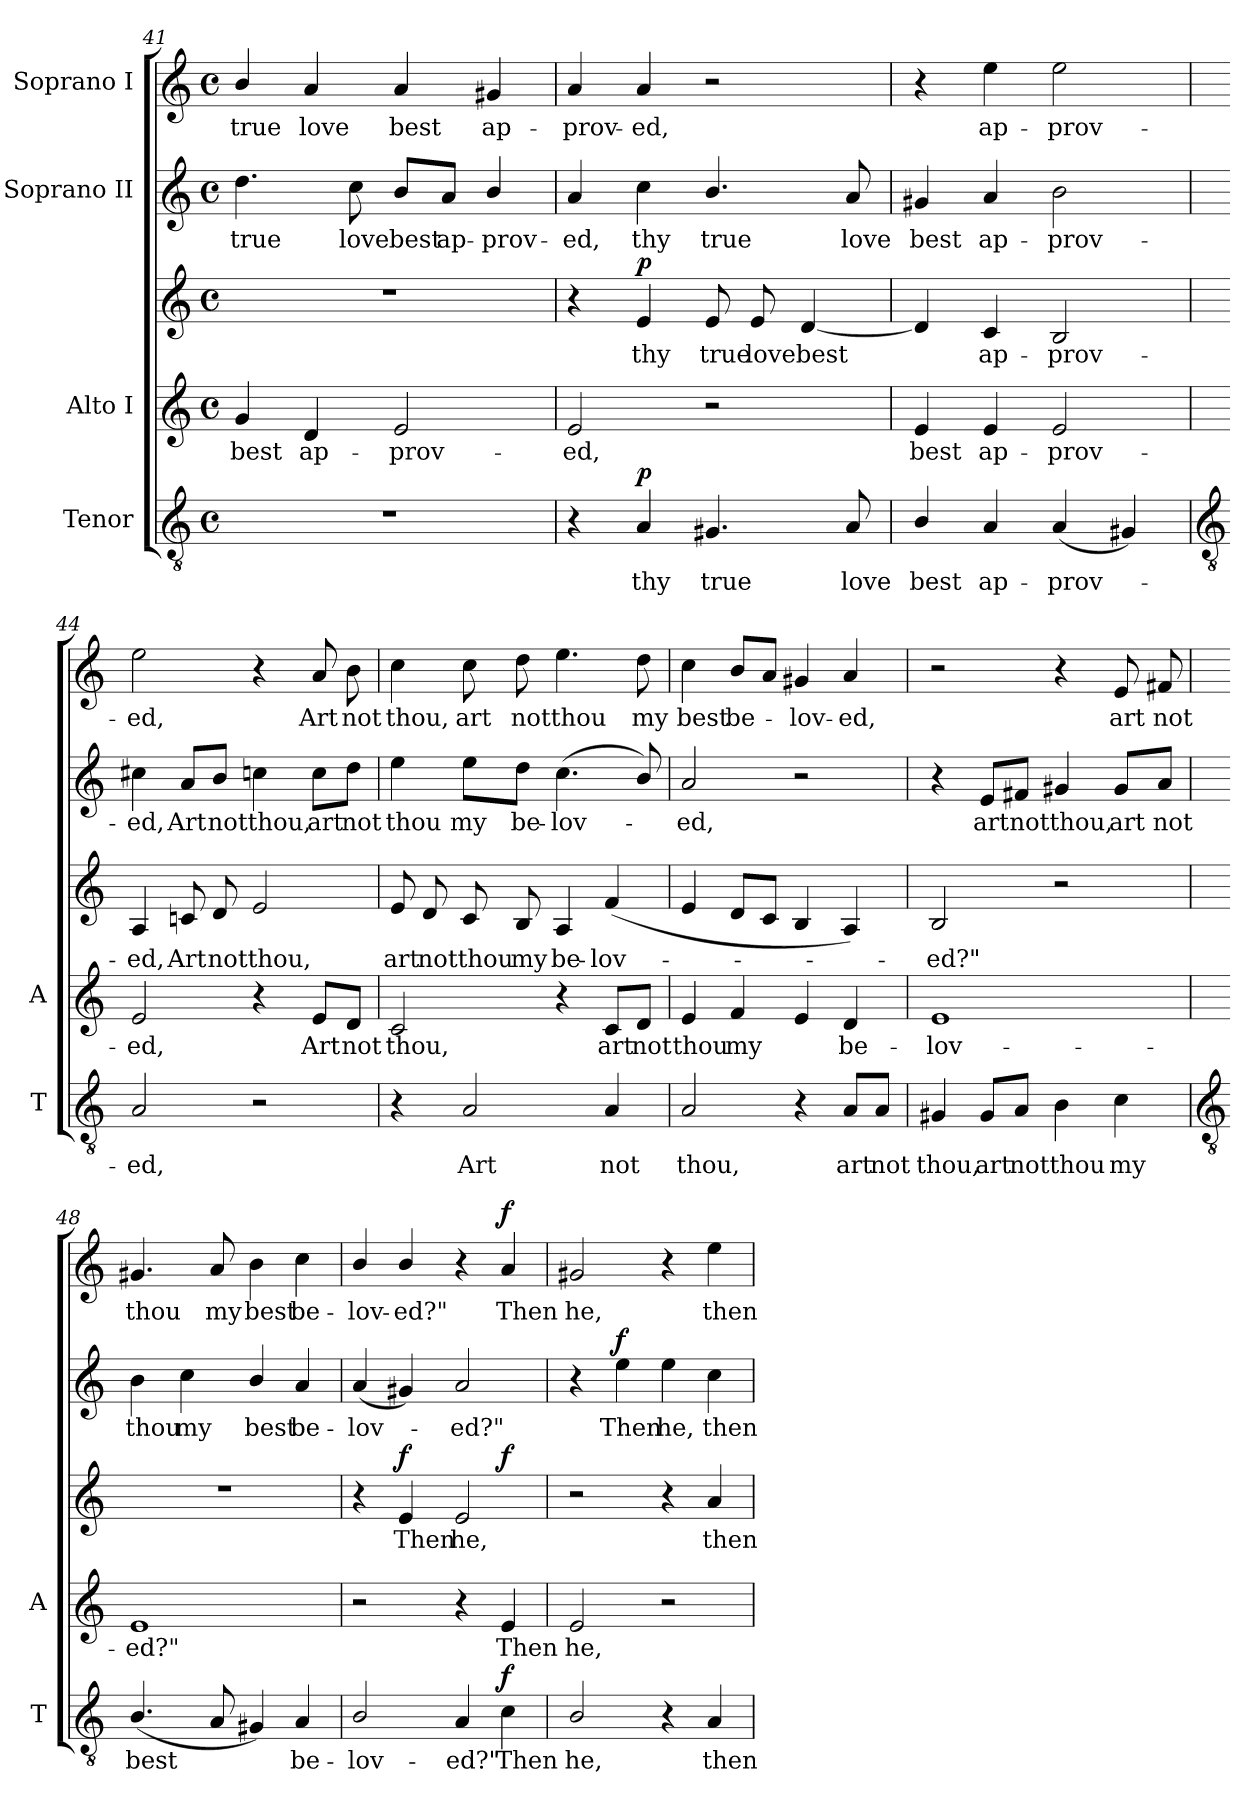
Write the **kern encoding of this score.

**kern	**text	**dynam	**kern	**text	**kern	**text	**dynam	**kern	**text	**dynam	**kern	**text	**dynam
*part4	*part4	*part4	*part3	*part3	*part3	*part3	*part3	*part2	*part2	*part2	*part1	*part1	*part1
*staff5	*staff5	*staff5	*staff4	*staff4	*staff3	*staff3	*staff3/4	*staff2	*staff2	*staff2	*staff1	*staff1	*staff1
*I"Tenor	*	*	*I"Alto I	*	*	*	*	*I"Soprano II	*	*	*I"Soprano I	*	*
*I'T	*	*	*I'A	*	*	*	*	*	*	*	*	*	*
*clefGv2	*	*	*clefG2	*	*clefG2	*	*	*clefG2	*	*	*clefG2	*	*
*k[]	*	*	*k[]	*	*k[]	*	*	*k[]	*	*	*k[]	*	*
*C:	*	*	*C:	*	*C:	*	*	*C:	*	*	*C:	*	*
*M4/4	*	*	*M4/4	*	*M4/4	*	*	*M4/4	*	*	*M4/4	*	*
*met(c)	*	*	*met(c)	*	*met(c)	*	*	*met(c)	*	*	*met(c)	*	*
=41	=41	=41	=41	=41	=41	=41	=41	=41	=41	=41	=41	=41	=41
!	!	!	!	!LO:LY:b	!	!	!	!	!LO:LY:b	!	!	!LO:LY:b	!
1r	.	.	4g	best	1r	.	.	4.dd	true	.	4b/	true	.
!	!	!	!	!LO:LY:b	!	!	!	!	!	!	!	!LO:LY:b	!
.	.	.	4d	ap-	.	.	.	.	.	.	4a	love	.
!	!	!	!	!	!	!	!	!	!LO:LY:b	!	!	!	!
.	.	.	.	.	.	.	.	8cc	love	.	.	.	.
!	!	!	!	!LO:LY:b	!	!	!	!	!LO:LY:b	!	!	!LO:LY:b	!
.	.	.	2e	-prov-	.	.	.	8b/L	best	.	4a	best	.
!	!	!	!	!	!	!	!	!	!LO:LY:b	!	!	!	!
.	.	.	.	.	.	.	.	8a/J	ap-	.	.	.	.
!	!	!	!	!	!	!	!	!	!LO:LY:b	!	!	!LO:LY:b	!
.	.	.	.	.	.	.	.	4b/	-prov-	.	4g#X	ap-	.
=42	=42	=42	=42	=42	=42	=42	=42	=42	=42	=42	=42	=42	=42
!	!	!	!	!LO:LY:b	!	!	!	!	!LO:LY:b	!	!	!LO:LY:b	!
4r	.	.	2e	ed,	4r	.	.	4a	-ed,	.	4a	-prov-	.
!	!LO:LY:b	!LO:DY:b	!	!	!	!LO:LY:b	!LO:DY:b	!	!LO:LY:b	!	!	!LO:LY:b	!
4A	thy	p	.	.	4e	-thy	p	4cc	thy	.	4a	-ed,	.
!	!LO:LY:b	!	!	!	!	!LO:LY:b	!	!	!LO:LY:b	!	!	!	!
4.G#X	true	.	2r	.	8e	true	.	4.b/	true	.	2r	.	.
!	!	!	!	!	!	!LO:LY:b	!	!	!	!	!	!	!
.	.	.	.	.	8e	love	.	.	.	.	.	.	.
!	!	!	!	!	!	!LO:LY:b	!	!	!	!	!	!	!
.	.	.	.	.	[4d	best	.	.	.	.	.	.	.
!	!LO:LY:b	!	!	!	!	!	!	!	!LO:LY:b	!	!	!	!
8A	love	.	.	.	.	.	.	8a	love	.	.	.	.
=43	=43	=43	=43	=43	=43	=43	=43	=43	=43	=43	=43	=43	=43
!	!LO:LY:b	!	!	!LO:LY:b	!	!	!	!	!LO:LY:b	!	!	!	!
4B/	best	.	4e	-best	4d]	.	.	4g#X	best	.	4r	.	.
!	!LO:LY:b	!	!	!LO:LY:b	!	!LO:LY:b	!	!	!LO:LY:b	!	!	!LO:LY:b	!
4A	ap-	.	4e	ap-	4c	ap-	.	4a	ap-	.	4ee	ap-	.
!	!LO:LY:b	!	!	!LO:LY:b	!	!LO:LY:b	!	!	!LO:LY:b	!	!	!LO:LY:b	!
(<4A	-prov-	.	2e	-prov-	2B	-prov-	.	2b	-prov-	.	2ee	-prov-	.
4G#X)	.	.	.	.	.	.	.	.	.	.	.	.	.
!!LO:LB:g=z
=44	=44	=44	=44	=44	=44	=44	=44	=44	=44	=44	=44	=44	=44
*clefGv2	*	*	*	*	*	*	*	*	*	*	*	*	*
!	!LO:LY:b	!	!	!LO:LY:b	!	!LO:LY:b	!	!	!LO:LY:b	!	!	!LO:LY:b	!
2A	ed,	.	2e	ed,	4A	-ed,	.	4cc#X	-ed,	.	2ee	-ed,	.
!	!	!	!	!	!	!LO:LY:b	!	!	!LO:LY:b	!	!	!	!
.	.	.	.	.	8cn	Art	.	8a/L	Art	.	.	.	.
!	!	!	!	!	!	!LO:LY:b	!	!	!LO:LY:b	!	!	!	!
.	.	.	.	.	8d	not	.	8b/J	not	.	.	.	.
!	!	!	!	!	!	!LO:LY:b	!	!	!LO:LY:b	!	!	!	!
2r	.	.	4r	.	2e	thou,	.	4ccn	thou,	.	4r	.	.
!	!	!	!	!LO:LY:b	!	!	!	!	!LO:LY:b	!	!	!LO:LY:b	!
.	.	.	8e/L	Art	.	.	.	8cc\L	art	.	8a	Art	.
!	!	!	!	!LO:LY:b	!	!	!	!	!LO:LY:b	!	!	!LO:LY:b	!
.	.	.	8d/J	not	.	.	.	8dd\J	not	.	8b	not	.
=45	=45	=45	=45	=45	=45	=45	=45	=45	=45	=45	=45	=45	=45
!	!	!	!	!LO:LY:b	!	!LO:LY:b	!	!	!LO:LY:b	!	!	!LO:LY:b	!
4r	.	.	2c	thou,	8e	art	.	4ee	thou	.	4cc	thou,	.
!	!	!	!	!	!	!LO:LY:b	!	!	!	!	!	!	!
.	.	.	.	.	8d	not	.	.	.	.	.	.	.
!	!LO:LY:b	!	!	!	!	!LO:LY:b	!	!	!LO:LY:b	!	!	!LO:LY:b	!
2A	Art	.	.	.	8c	thou	.	8ee\L	my	.	8cc	art	.
!	!	!	!	!	!	!LO:LY:b	!	!	!LO:LY:b	!	!	!LO:LY:b	!
.	.	.	.	.	8B	my	.	8dd\J	be-	.	8dd	not	.
!	!	!	!	!	!	!LO:LY:b	!	!	!LO:LY:b	!	!	!LO:LY:b	!
.	.	.	4r	.	4A	be-	.	(<4.cc	-lov-	.	4.ee	thou	.
!	!LO:LY:b	!	!	!LO:LY:b	!	!LO:LY:b	!	!	!	!	!	!	!
4A	not	.	8c/L	art	(<4f	-lov-	.	.	.	.	.	.	.
!	!	!	!	!LO:LY:b	!	!	!	!	!	!	!	!LO:LY:b	!
.	.	.	8d/J	not	.	.	.	8b/)	.	.	8dd	my	.
=46	=46	=46	=46	=46	=46	=46	=46	=46	=46	=46	=46	=46	=46
!	!LO:LY:b	!	!	!LO:LY:b	!	!	!	!	!LO:LY:b	!	!	!LO:LY:b	!
2A	thou,	.	4e	thou	4e	.	.	2a	ed,	.	4cc	best	.
!	!	!	!	!LO:LY:b	!	!	!	!	!	!	!	!LO:LY:b	!
.	.	.	4f	my	8dL	.	.	.	.	.	8bL	be-	.
.	.	.	.	.	8cJ	.	.	.	.	.	8aJ	.	.
!	!	!	!	!	!	!	!	!	!	!	!	!LO:LY:b	!
4r	.	.	4e	.	4B	.	.	2r	.	.	4g#X	lov-	.
!	!LO:LY:b	!	!	!LO:LY:b	!	!	!	!	!	!	!	!LO:LY:b	!
8A/L	art	.	4d	be-	4A)	.	.	.	.	.	4a	-ed,	.
!	!LO:LY:b	!	!	!	!	!	!	!	!	!	!	!	!
8A/J	not	.	.	.	.	.	.	.	.	.	.	.	.
=47	=47	=47	=47	=47	=47	=47	=47	=47	=47	=47	=47	=47	=47
!	!LO:LY:b	!	!	!LO:LY:b	!	!LO:LY:b	!	!	!	!	!	!	!
4G#X	thou,	.	1e	lov-	2B	-ed?"	.	4r	.	.	2r	.	.
!	!LO:LY:b	!	!	!	!	!	!	!	!LO:LY:b	!	!	!	!
8G#/L	art	.	.	.	.	.	.	8e/L	art	.	.	.	.
!	!LO:LY:b	!	!	!	!	!	!	!	!LO:LY:b	!	!	!	!
8A/J	not	.	.	.	.	.	.	8f#X/J	not	.	.	.	.
!	!LO:LY:b	!	!	!	!	!	!	!	!LO:LY:b	!	!	!	!
4B	thou	.	.	.	2r	.	.	4g#X	thou,	.	4r	.	.
!	!LO:LY:b	!	!	!	!	!	!	!	!LO:LY:b	!	!	!LO:LY:b	!
4c	my	.	.	.	.	.	.	8g#/L	art	.	8e	art	.
!	!	!	!	!	!	!	!	!	!LO:LY:b	!	!	!LO:LY:b	!
.	.	.	.	.	.	.	.	8a/J	not	.	8f#X	not	.
!!LO:LB:g=z
=48	=48	=48	=48	=48	=48	=48	=48	=48	=48	=48	=48	=48	=48
*clefGv2	*	*	*	*	*	*	*	*	*	*	*	*	*
!	!LO:LY:b	!	!	!LO:LY:b	!	!	!	!	!LO:LY:b	!	!	!LO:LY:b	!
(<4.B/	best	.	1e	-ed?"	1r	.	.	4b	thou	.	4.g#X	thou	.
!	!	!	!	!	!	!	!	!	!LO:LY:b	!	!	!	!
.	.	.	.	.	.	.	.	4cc	my	.	.	.	.
!	!	!	!	!	!	!	!	!	!	!	!	!LO:LY:b	!
8A	.	.	.	.	.	.	.	.	.	.	8a	my	.
!	!	!	!	!	!	!	!	!	!LO:LY:b	!	!	!LO:LY:b	!
4G#X)	.	.	.	.	.	.	.	4b/	best	.	4b	best	.
!	!LO:LY:b	!	!	!	!	!	!	!	!LO:LY:b	!	!	!LO:LY:b	!
4A	be-	.	.	.	.	.	.	4a	be-	.	4cc	be-	.
=49	=49	=49	=49	=49	=49	=49	=49	=49	=49	=49	=49	=49	=49
!	!LO:LY:b	!	!	!	!	!	!	!	!LO:LY:b	!	!	!LO:LY:b	!
2B/	-lov-	.	2r	.	4r	.	.	(<4a	-lov-	.	4b/	-lov-	.
!	!	!	!	!	!	!LO:LY:b	!LO:DY:b	!	!	!	!	!LO:LY:b	!
.	.	.	.	.	4e	Then	f	4g#X)	.	.	4b/	-ed?"	.
!	!LO:LY:b	!	!	!	!	!LO:LY:b	!	!	!LO:LY:b	!	!	!	!
4A	-ed?"	.	4r	.	2e	he,	.	2a	ed?"	.	4r	.	.
!	!LO:LY:b	!LO:DY:b	!	!LO:LY:b	!	!	!LO:DY:b=2	!	!	!	!	!LO:LY:b	!LO:DY:b
4c	Then	f	4e	Then	.	.	f	.	.	.	4a	Then	f
=50	=50	=50	=50	=50	=50	=50	=50	=50	=50	=50	=50	=50	=50
!	!LO:LY:b	!	!	!LO:LY:b	!	!	!	!	!	!	!	!LO:LY:b	!
2B/	he,	.	2e	he,	2r	.	.	4r	.	.	2g#X	he,	.
!	!	!	!	!	!	!	!	!	!LO:LY:b	!LO:DY:b	!	!	!
.	.	.	.	.	.	.	.	4ee	Then	f	.	.	.
!	!	!	!	!	!	!	!	!	!LO:LY:b	!	!	!	!
4r	.	.	2r	.	4r	.	.	4ee	he,	.	4r	.	.
!	!LO:LY:b	!	!	!	!	!LO:LY:b	!	!	!LO:LY:b	!	!	!LO:LY:b	!
4A	then	.	.	.	4a	then	.	4cc	then	.	4ee	then	.
=	=	=	=	=	=	=	=	=	=	=	=	=	=
*-	*-	*-	*-	*-	*-	*-	*-	*-	*-	*-	*-	*-	*-
